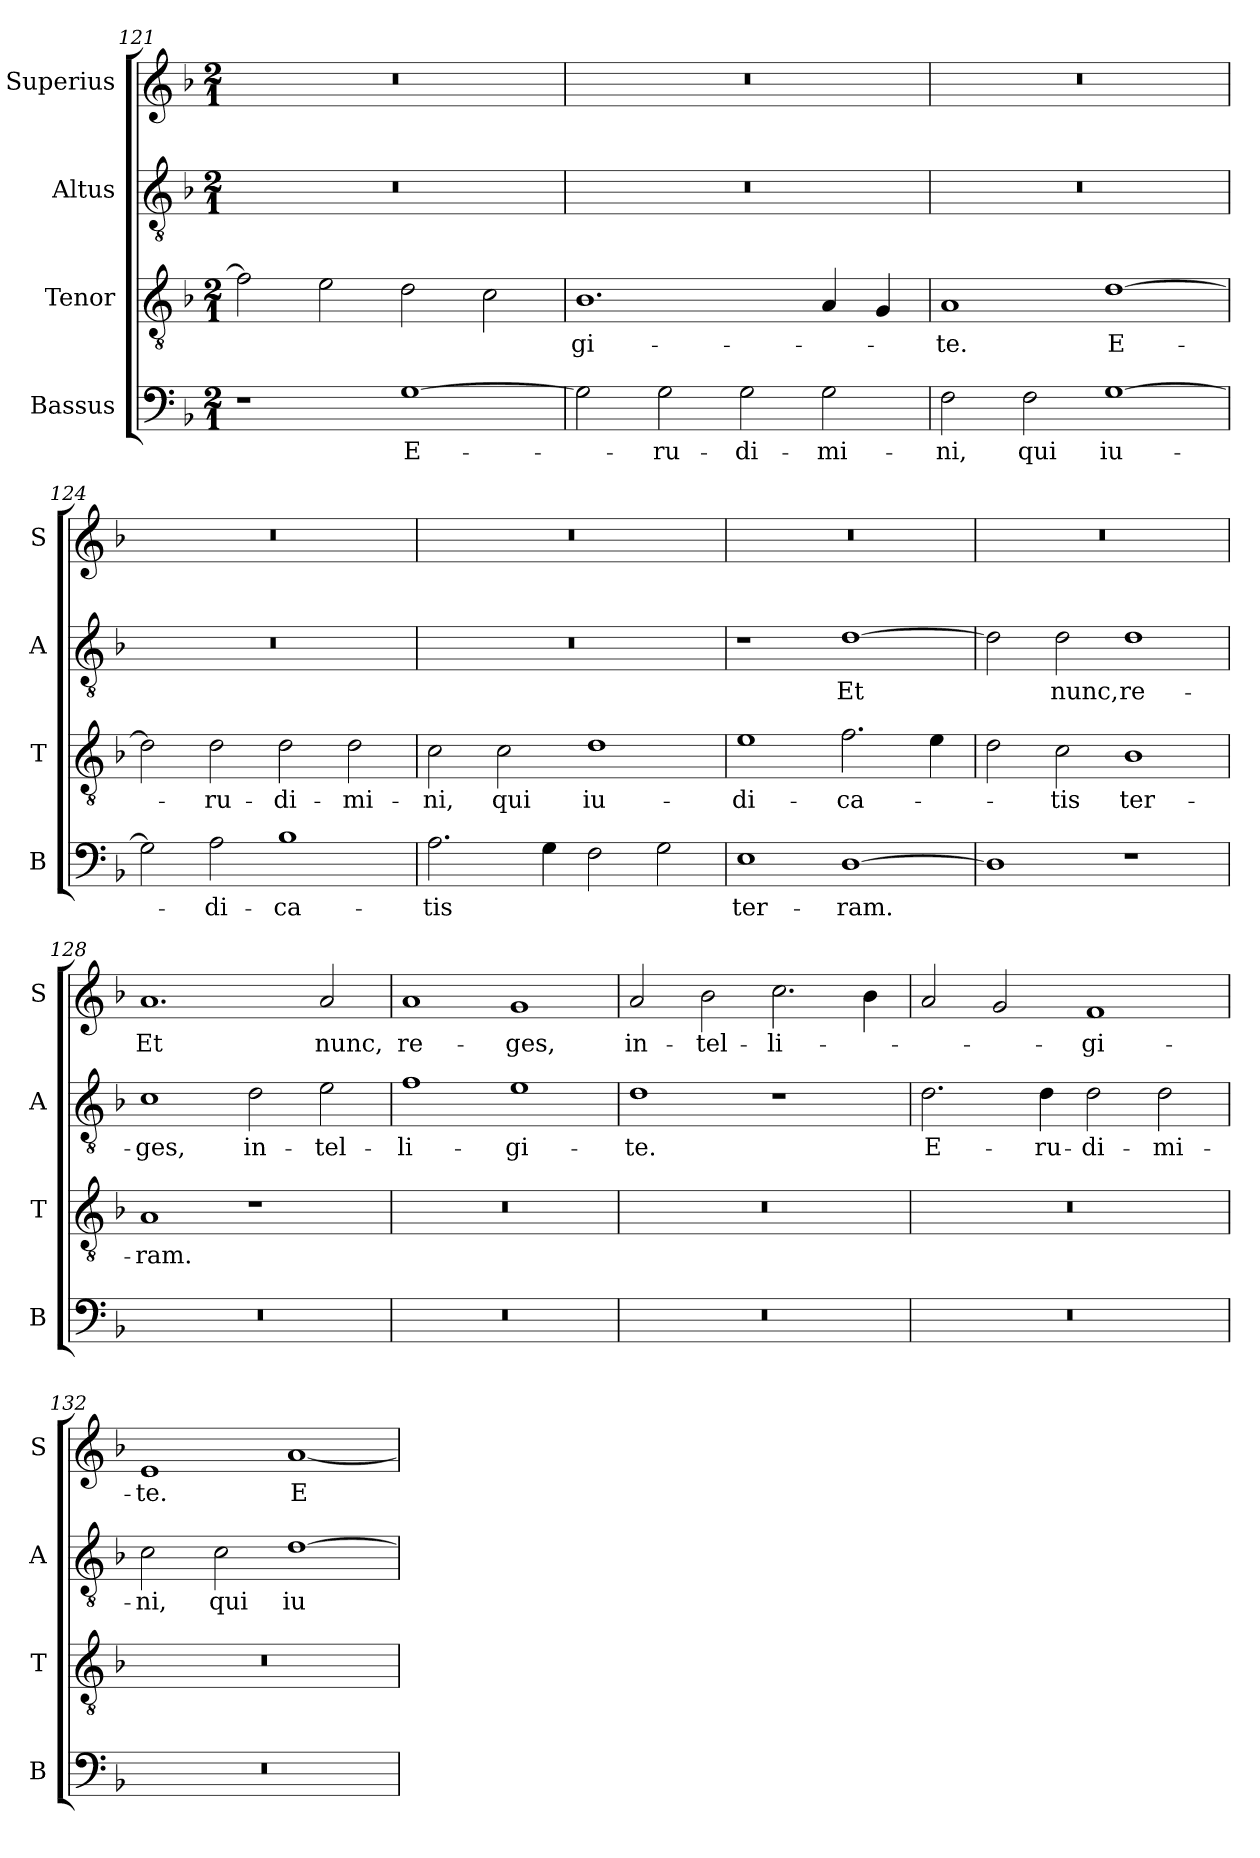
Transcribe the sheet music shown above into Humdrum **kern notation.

**kern	**text	**kern	**text	**kern	**text	**kern	**text
*part4	*part4	*part3	*part3	*part2	*part2	*part1	*part1
*staff4	*staff4	*staff3	*staff3	*staff2	*staff2	*staff1	*staff1
*I"Bassus	*	*I"Tenor	*	*I"Altus	*	*I"Superius	*
*I'B	*	*I'T	*	*I'A	*	*I'S	*
*clefF4	*	*clefGv2	*	*clefGv2	*	*clefG2	*
*k[b-]	*	*k[b-]	*	*k[b-]	*	*k[b-]	*
*F:	*	*F:	*	*F:	*	*F:	*
*M2/1	*	*M2/1	*	*M2/1	*	*M2/1	*
=121	=121	=121	=121	=121	=121	=121	=121
1r	.	2f]	.	0r	.	0r	.
.	.	2e	.	.	.	.	.
[1G	E-	2d	.	.	.	.	.
.	.	2c	.	.	.	.	.
=122	=122	=122	=122	=122	=122	=122	=122
2G]	.	1.B-	-gi-	0r	.	0r	.
2G	-ru-	.	.	.	.	.	.
2G	-di-	.	.	.	.	.	.
2G	-mi-	4A	.	.	.	.	.
.	.	4G	.	.	.	.	.
=123	=123	=123	=123	=123	=123	=123	=123
2F	-ni,	1A	-te.	0r	.	0r	.
2F	qui	.	.	.	.	.	.
[1G	iu-	[1d	E-	.	.	.	.
=124	=124	=124	=124	=124	=124	=124	=124
2G]	.	2d]	.	0r	.	0r	.
2A	-di-	2d	-ru-	.	.	.	.
1B-	-ca-	2d	-di-	.	.	.	.
.	.	2d	-mi-	.	.	.	.
=125	=125	=125	=125	=125	=125	=125	=125
2.A	-tis	2c	-ni,	0r	.	0r	.
.	.	2c	qui	.	.	.	.
4G	.	.	.	.	.	.	.
2F	.	1d	iu-	.	.	.	.
2G	.	.	.	.	.	.	.
=126	=126	=126	=126	=126	=126	=126	=126
1E	ter-	1e	-di-	1r	.	0r	.
[1D	-ram.	2.f	-ca-	[1d	Et	.	.
.	.	4e	.	.	.	.	.
=127	=127	=127	=127	=127	=127	=127	=127
1D]	.	2d	.	2d]	.	0r	.
.	.	2c	-tis	2d	nunc,	.	.
1r	.	1B-	ter-	1d	re-	.	.
=128	=128	=128	=128	=128	=128	=128	=128
0r	.	1A	-ram.	1c	-ges,	1.a	Et
.	.	1r	.	2d	in-	.	.
.	.	.	.	2e	-tel-	2a	nunc,
=129	=129	=129	=129	=129	=129	=129	=129
0r	.	0r	.	1f	-li-	1a	re-
.	.	.	.	1e	-gi-	1g	-ges,
=130	=130	=130	=130	=130	=130	=130	=130
0r	.	0r	.	1d	-te.	2a	in-
.	.	.	.	.	.	2b-	-tel-
.	.	.	.	1r	.	2.cc	-li-
.	.	.	.	.	.	4b-	.
=131	=131	=131	=131	=131	=131	=131	=131
0r	.	0r	.	2.d	E-	2a	.
.	.	.	.	.	.	2g	.
.	.	.	.	4d	-ru-	.	.
.	.	.	.	2d	-di-	1f	-gi-
.	.	.	.	2d	-mi-	.	.
=132	=132	=132	=132	=132	=132	=132	=132
0r	.	0r	.	2c	-ni,	1e	-te.
.	.	.	.	2c	qui	.	.
.	.	.	.	[1d	iu-	[1a	E-
=	=	=	=	=	=	=	=
*-	*-	*-	*-	*-	*-	*-	*-
